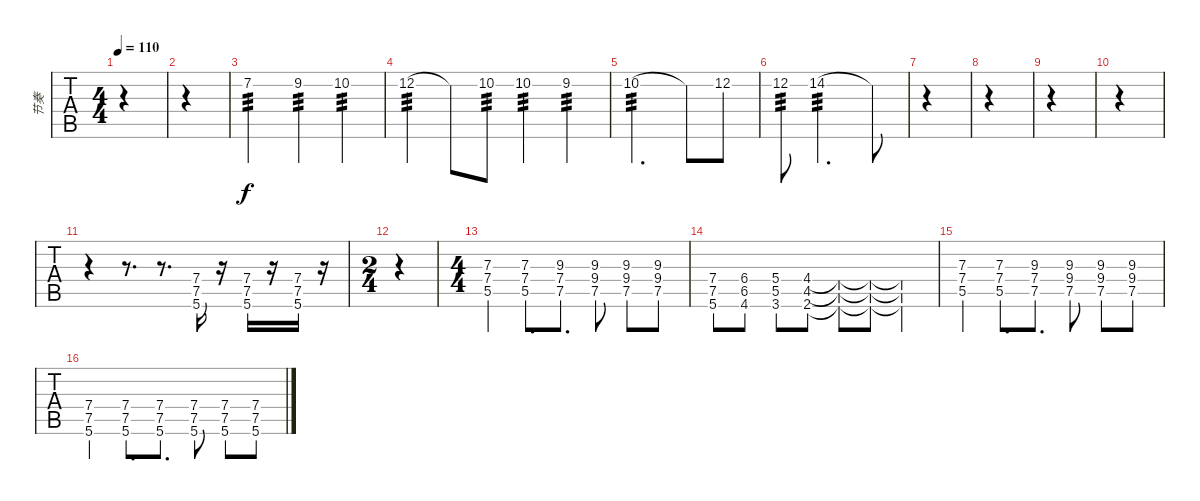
\track ("节奏" "节奏") {instrument overdrivenguitar}
\staff {tabs}
\tuning (E4 B3 G3 D3 A2 E2) {hide}
\ts (4 4)
\tempo 110
\clef g2
\ks c
|
|
7.2.2{tp 3} 9.2.4{tp 3} 10.2.4{tp 3} |
12.2.4{tp 3} 12.2{t}.8 10.2.8{tp 3} 10.2.4{tp 3} 9.2.4{tp 3} |
10.2.2{d tp 3} 10.2{t}.8 12.2.8 |
12.2.8{tp 3} 14.2.2{d tp 3} 14.2{t}.8 |
|
|
|
|
r.4 r.8{d} r.8{d} (7.4 7.5 5.6).16 r.16 (7.4 7.5 5.6).16 r.16 (7.4 7.5 5.6).16 r.16 |
\ts (2 4)
|
\ts (4 4)
(7.3 7.4 5.5).4 (7.3 7.4 5.5).8{d} (9.3 7.4 7.5).8{d} (9.3 9.4 7.5).8 (9.3 9.4 7.5).8 (9.3 9.4 7.5).8 |
(7.4 7.5 5.6).8 (6.4 6.5 4.6).8 (5.4 5.5 3.6).8 (4.4 4.5 2.6).8 (4.4{t} 4.5{t} 2.6{t}).8 (4.4{t} 4.5{t} 2.6{t}).8 (4.4{t} 4.5{t} 2.6{t}).4 |
(7.3 7.4 5.5).4 (7.3 7.4 5.5).8{d} (9.3 7.4 7.5).8{d} (9.3 9.4 7.5).8 (9.3 9.4 7.5).8 (9.3 9.4 7.5).8 |
(7.4 7.5 5.6).4 (7.4 7.5 5.6).8{d} (7.4 7.5 5.6).8{d} (7.4 7.5 5.6).8 (7.4 7.5 5.6).8 (7.4 7.5 5.6).8
